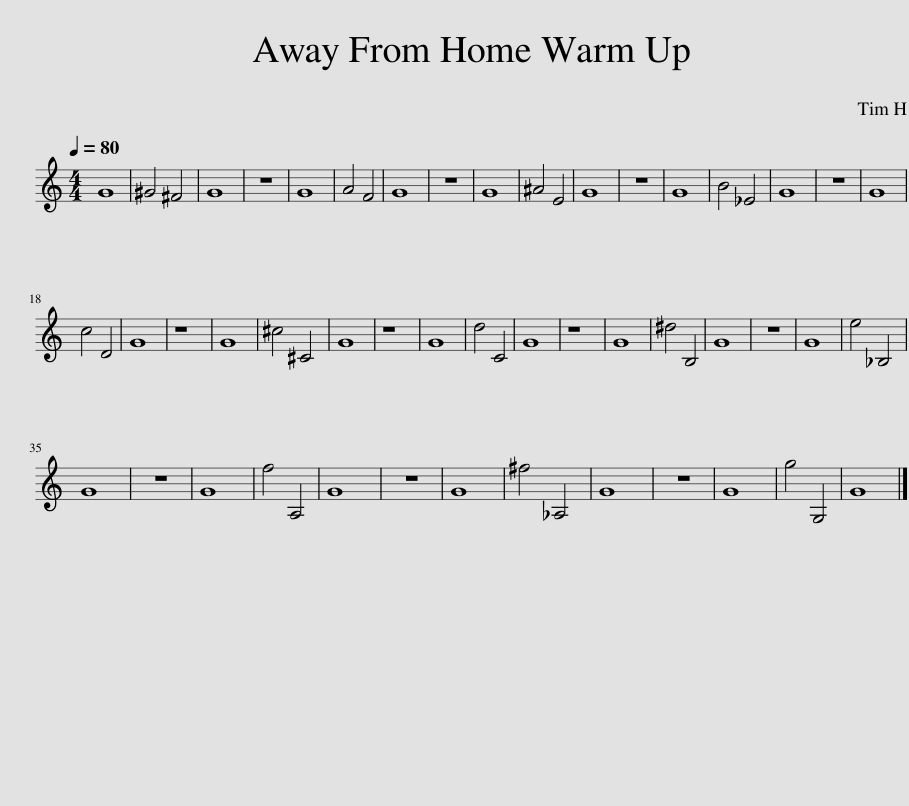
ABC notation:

X:1
L:1/8
Q:1/4=80
M:4/4
I:linebreak $
K:none
V:1 treble transpose=-2
V:1
[K:C] G8 | ^G4 ^F4 | G8 | z8 | G8 | %5
 A4 F4 | G8 | z8 | G8 | ^A4 E4 | %10
 G8 | z8 | G8 | B4 _E4 | G8 | %15
 z8 | G8 |$ c4 D4 | G8 | z8 | %20
 G8 | ^c4 ^C4 | G8 | z8 | G8 | %25
 d4 C4 | G8 | z8 | G8 | ^d4 B,4 | %30
 G8 | z8 | G8 | e4 _B,4 |$ G8 | %35
 z8 | G8 | f4 A,4 | G8 | z8 | %40
 G8 | ^f4 _A,4 | G8 | z8 | G8 | %45
 g4 G,4 | G8 |] %47
